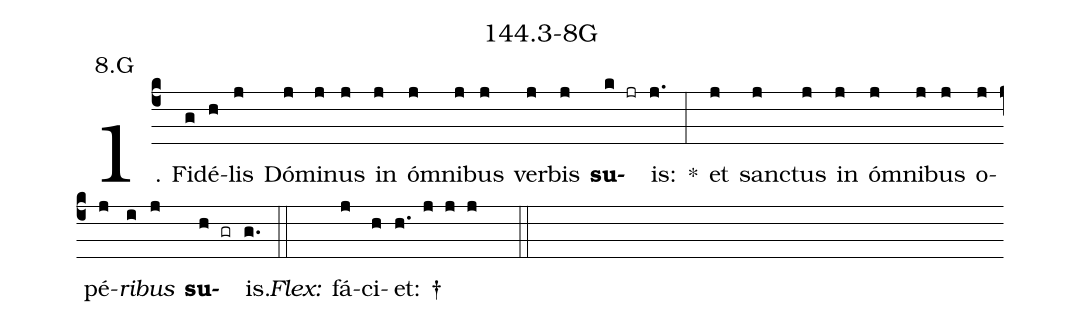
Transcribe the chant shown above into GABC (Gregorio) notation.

name: 144.3-8G;
annotation: 8.G;
%%
(c4)1. Fi(g)dé(h)lis(j) Dó(j)mi(j)nus(j) in(j) óm(j)ni(j)bus(j) ver(j)bis(j) <b>su</b>(k jr)is:(j.) *(:) et(j) sanc(j)tus(j) in(j) óm(j)ni(j)bus(j) o(j)pé(j)<i>ri</i>(i)<i>bus</i>(j) <b>su</b>(h gr)is.(g.) (::)
<i>Flex:</i>()  fá(j)ci(h)et: †(h. j j j  ::)
